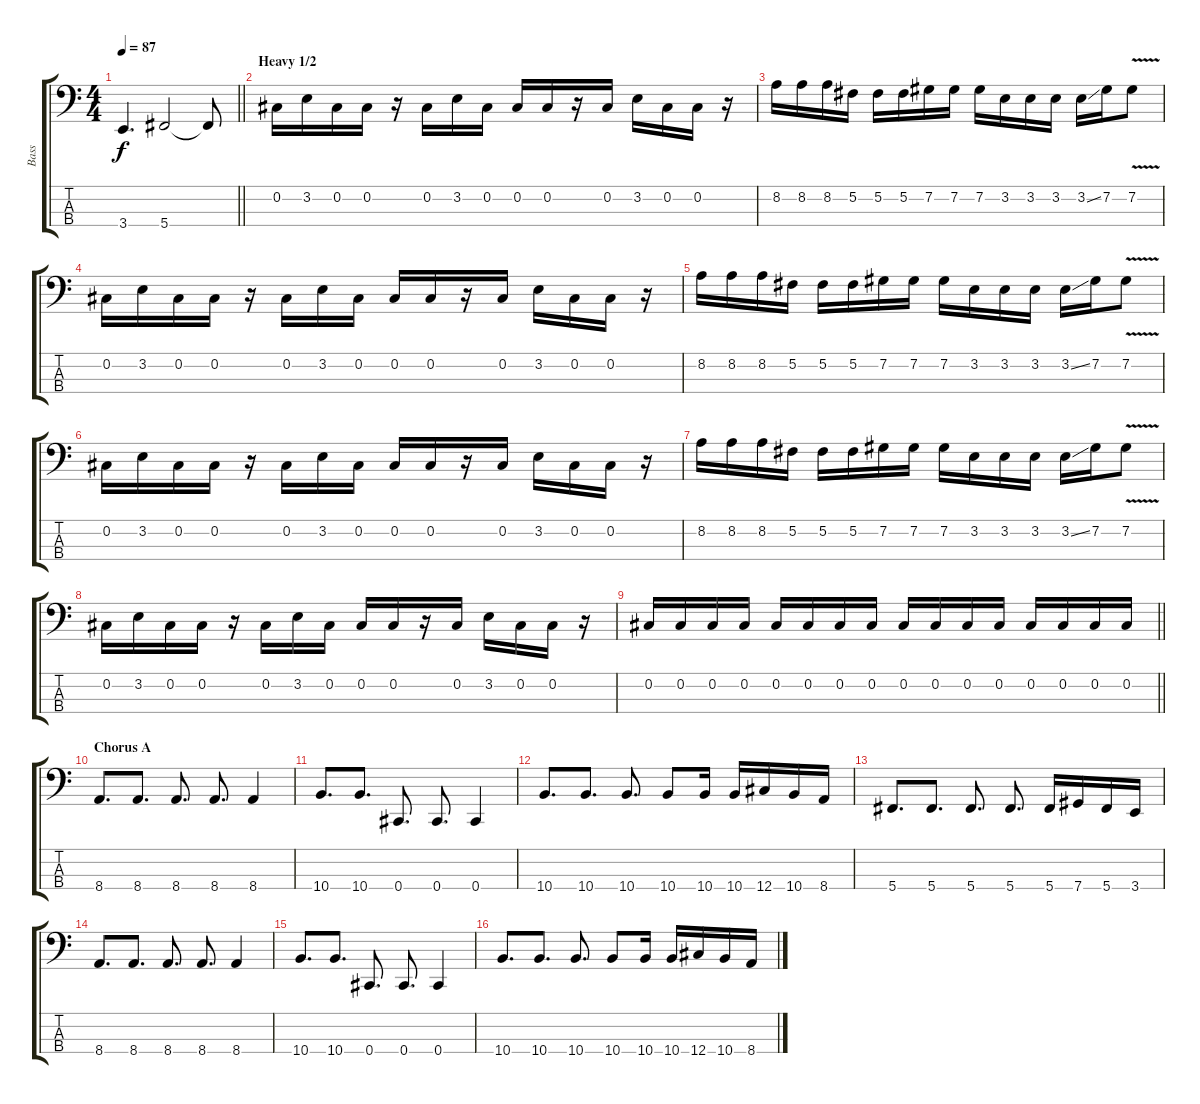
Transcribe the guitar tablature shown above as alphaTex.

\track ("Bass" "Bass") {instrument electricbassfinger}
\staff {score tabs}
\tuning (Gb2 Db2 Ab1 Db1) {hide}
\ts (4 4)
\tempo 87
\clef f4
\barLineRight lightlight
\ks c
3.4.4{d dy f} 5.4.2 5.4{t}.8 |
\section ("" "Heavy 1/2")
0.2.16 3.2.16 0.2.16 0.2.16 r.16 0.2.16 3.2.16 0.2.16 0.2.16 0.2.16 r.16 0.2.16 3.2.16 0.2.16 0.2.16 r.16 |
8.2.16 8.2.16 8.2.16 5.2.16 5.2.16 5.2.16 7.2.16 7.2.16 7.2.16 3.2.16 3.2.16 3.2.16 3.2{ss}.16 7.2.16 7.2{v}.8 |
0.2.16 3.2.16 0.2.16 0.2.16 r.16 0.2.16 3.2.16 0.2.16 0.2.16 0.2.16 r.16 0.2.16 3.2.16 0.2.16 0.2.16 r.16 |
8.2.16 8.2.16 8.2.16 5.2.16 5.2.16 5.2.16 7.2.16 7.2.16 7.2.16 3.2.16 3.2.16 3.2.16 3.2{ss}.16 7.2.16 7.2{v}.8 |
0.2.16 3.2.16 0.2.16 0.2.16 r.16 0.2.16 3.2.16 0.2.16 0.2.16 0.2.16 r.16 0.2.16 3.2.16 0.2.16 0.2.16 r.16 |
8.2.16 8.2.16 8.2.16 5.2.16 5.2.16 5.2.16 7.2.16 7.2.16 7.2.16 3.2.16 3.2.16 3.2.16 3.2{ss}.16 7.2.16 7.2{v}.8 |
0.2.16 3.2.16 0.2.16 0.2.16 r.16 0.2.16 3.2.16 0.2.16 0.2.16 0.2.16 r.16 0.2.16 3.2.16 0.2.16 0.2.16 r.16 |
\barLineRight lightlight
0.2.16 0.2.16 0.2.16 0.2.16 0.2.16 0.2.16 0.2.16 0.2.16 0.2.16 0.2.16 0.2.16 0.2.16 0.2.16 0.2.16 0.2.16 0.2.16 |
\section ("" "Chorus A")
8.4.8{d} 8.4.8{d} 8.4.8{d} 8.4.8{d} 8.4.4 |
10.4.8{d} 10.4.8{d} 0.4.8{d} 0.4.8{d} 0.4.4 |
10.4.8{d} 10.4.8{d} 10.4.8{d} 10.4.8 10.4.16 10.4.16 12.4.16 10.4.16 8.4.16 |
5.4.8{d} 5.4.8{d} 5.4.8{d} 5.4.8{d} 5.4.16 7.4.16 5.4.16 3.4.16 |
8.4.8{d} 8.4.8{d} 8.4.8{d} 8.4.8{d} 8.4.4 |
10.4.8{d} 10.4.8{d} 0.4.8{d} 0.4.8{d} 0.4.4 |
10.4.8{d} 10.4.8{d} 10.4.8{d} 10.4.8 10.4.16 10.4.16 12.4.16 10.4.16 8.4.16
